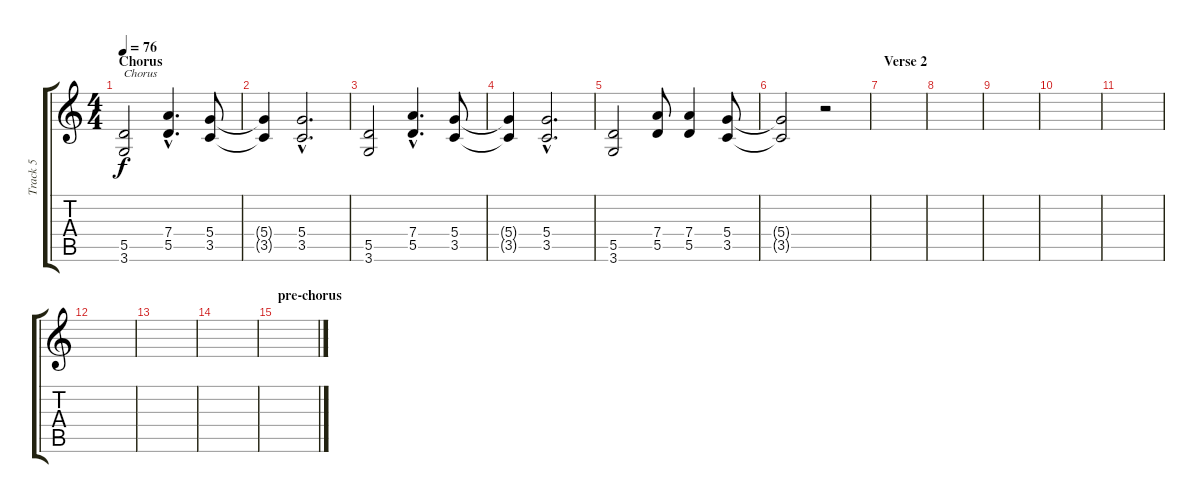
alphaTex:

\track ("Track 5" "Track 5") {instrument distortionguitar}
\staff {score tabs}
\tuning (E4 B3 G3 D3 A2 E2) {hide}
\ts (4 4)
\section ("" "Chorus")
\tempo 76
\clef g2
\ks c
(5.5 3.6).2{txt "Chorus" dy f} (7.4{hac} 5.5{hac}).4{d} (5.4 3.5).8 |
(5.4{t} 3.5{t}).4 (5.4{hac} 3.5{hac}).2{d} |
(5.5 3.6).2 (7.4{hac} 5.5{hac}).4{d} (5.4 3.5).8 |
(5.4{t} 3.5{t}).4 (5.4{hac} 3.5{hac}).2{d} |
(5.5 3.6).2 (7.4 5.5).8 (7.4 5.5).4 (5.4 3.5).8 |
(5.4{t} 3.5{t}).2 r.2 |
\section ("" "Verse 2")
|
|
|
|
|
|
|
|
\section ("" "pre-chorus")
